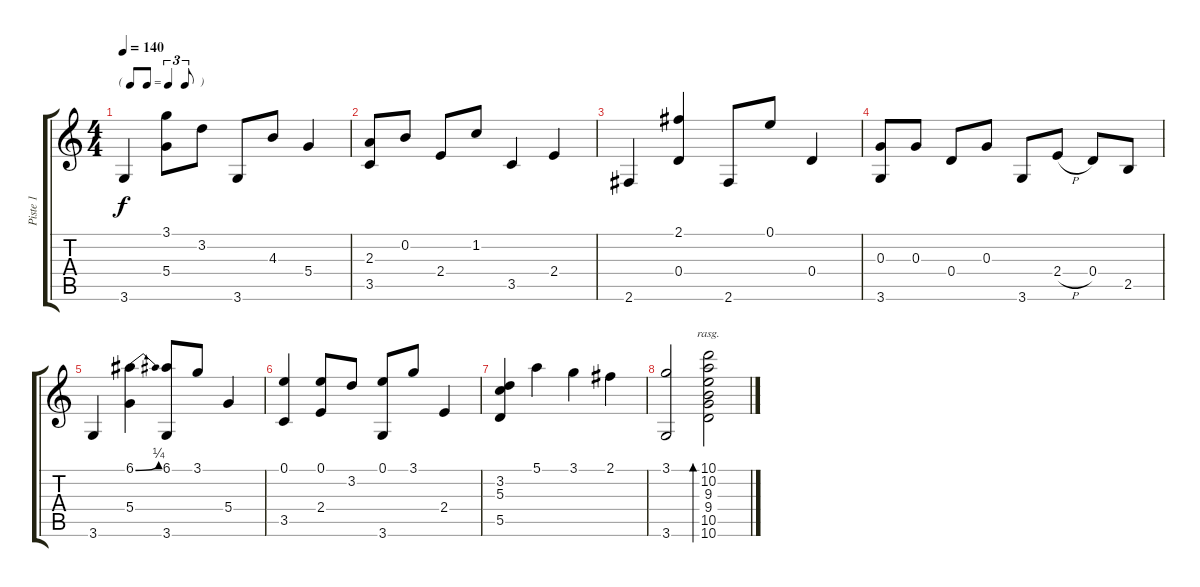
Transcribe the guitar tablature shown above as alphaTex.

\track ("Piste 1" "Piste 1") {instrument electricbasspick}
\staff {score tabs}
\tuning (E4 B3 G3 D3 A2 E2) {hide}
\ts (4 4)
\tf triplet8th
\tempo 140
\clef g2
\ks c
3.6.4{dy f} (3.1 5.4).8 3.2.8 3.6.8 4.3.8 5.4.4 |
(2.3 3.5).8 0.2.8 2.4.8 1.2.8 3.5.4 2.4.4 |
2.6.4 (2.1 0.4).4 2.6.8 0.1.8 0.4.4 |
(0.3 3.6).8 0.3.8 0.4.8 0.3.8 3.6.8 2.4{h}.8 0.4.8 2.5.8 |
3.6.4 (6.1{be (bend 0 0 60 1)} 5.4).4 (6.1 3.6).8 3.1.8 5.4.4 |
(0.1 3.5).4 (0.1 2.4).8 3.2.8 (0.1 3.6).8 3.1.8 2.4.4 |
(3.2 5.3 5.5).4 5.1.4 3.1.4 2.1.4 |
(3.1 3.6).2 (10.1 10.2 9.3 9.4 10.5 10.6).2{bd 480 rasg ii}
